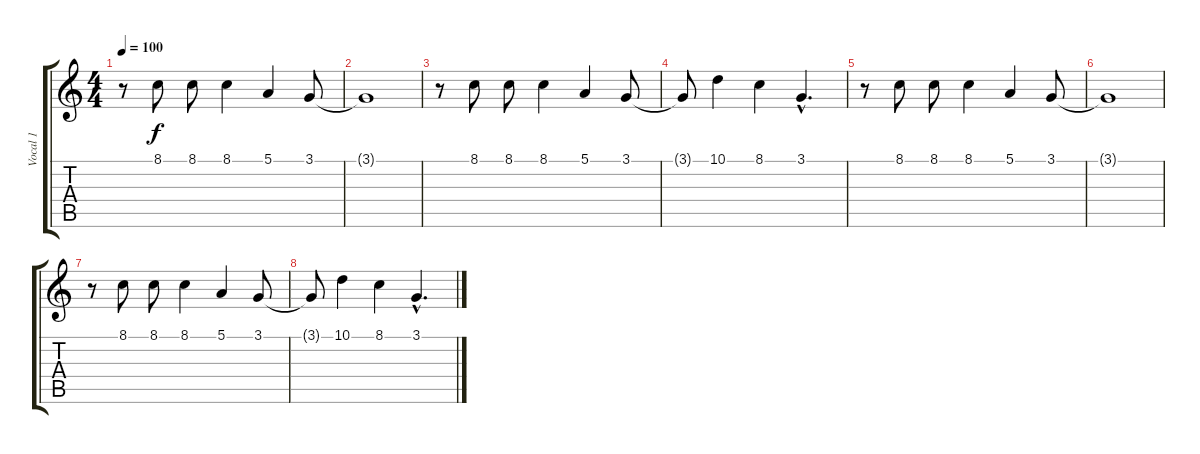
\track ("Vocal 1" "Vocal 1") {instrument clarinet}
\staff {score tabs}
\tuning (E4 B3 G3 D3 A2 E2) {hide}
\ts (4 4)
\tempo 100
\clef g2
\ks c
r.8{dy f} 8.1.8 8.1.8 8.1.4 5.1.4 3.1.8 |
3.1{t}.1 |
r.8 8.1.8 8.1.8 8.1.4 5.1.4 3.1.8 |
3.1{t}.8 10.1.4 8.1.4 3.1{hac}.4{d} |
r.8 8.1.8 8.1.8 8.1.4 5.1.4 3.1.8 |
3.1{t}.1 |
r.8 8.1.8 8.1.8 8.1.4 5.1.4 3.1.8 |
3.1{t}.8 10.1.4 8.1.4 3.1{hac}.4{d}
